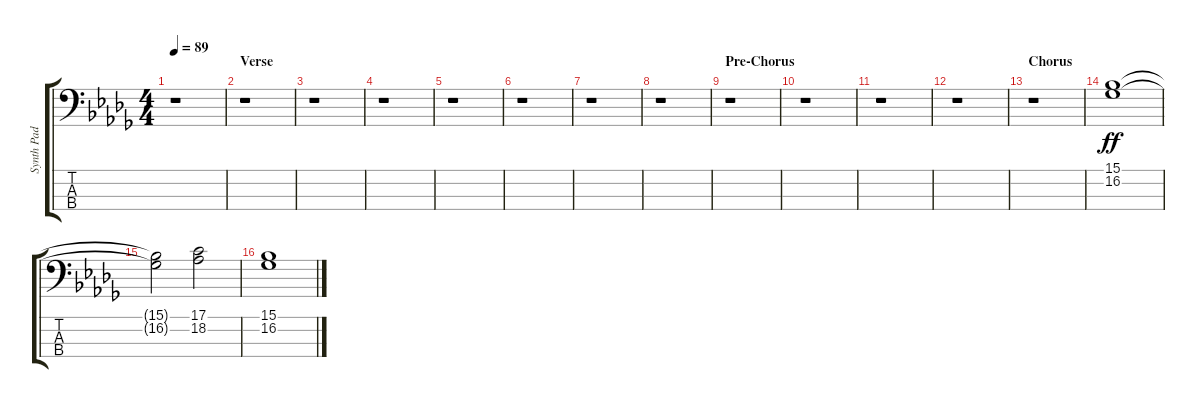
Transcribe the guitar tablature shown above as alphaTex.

\track ("Synth Pad (Staff 2)" "Synth Pad ") {instrument pad3polysynth}
\staff {score tabs}
\tuning (G2 D2 A1 E1) {hide}
\ts (4 4)
\tempo 89
\clef f4
\ks bbminor
r.1{dy ff} |
\section ("" "Verse")
r.1 |
r.1 |
r.1 |
r.1 |
r.1 |
r.1 |
r.1 |
\section ("" "Pre-Chorus")
r.1 |
r.1 |
r.1 |
r.1 |
\section ("" "Chorus")
r.1 |
(15.1 16.2).1 |
(15.1{t} 16.2{t}).2 (17.1 18.2).2 |
(15.1 16.2).1
